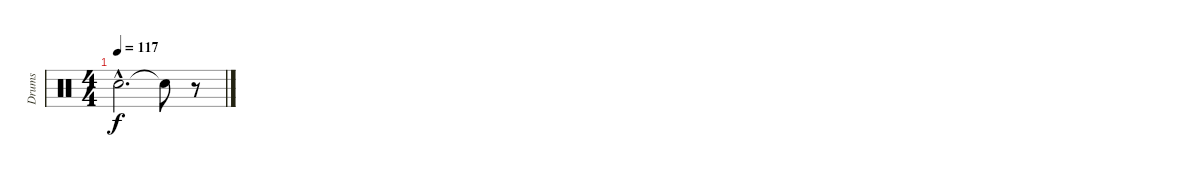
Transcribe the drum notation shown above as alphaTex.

\track ("Drums" "Drums") {instrument percussion}
\staff {score}
\articulation defaults
\ts (4 4)
\tempo 117
\clef neutral
\ks c "Snare (hit)"{hac t}.2{d dy f} "Snare (hit)"{t}.8
r.8
